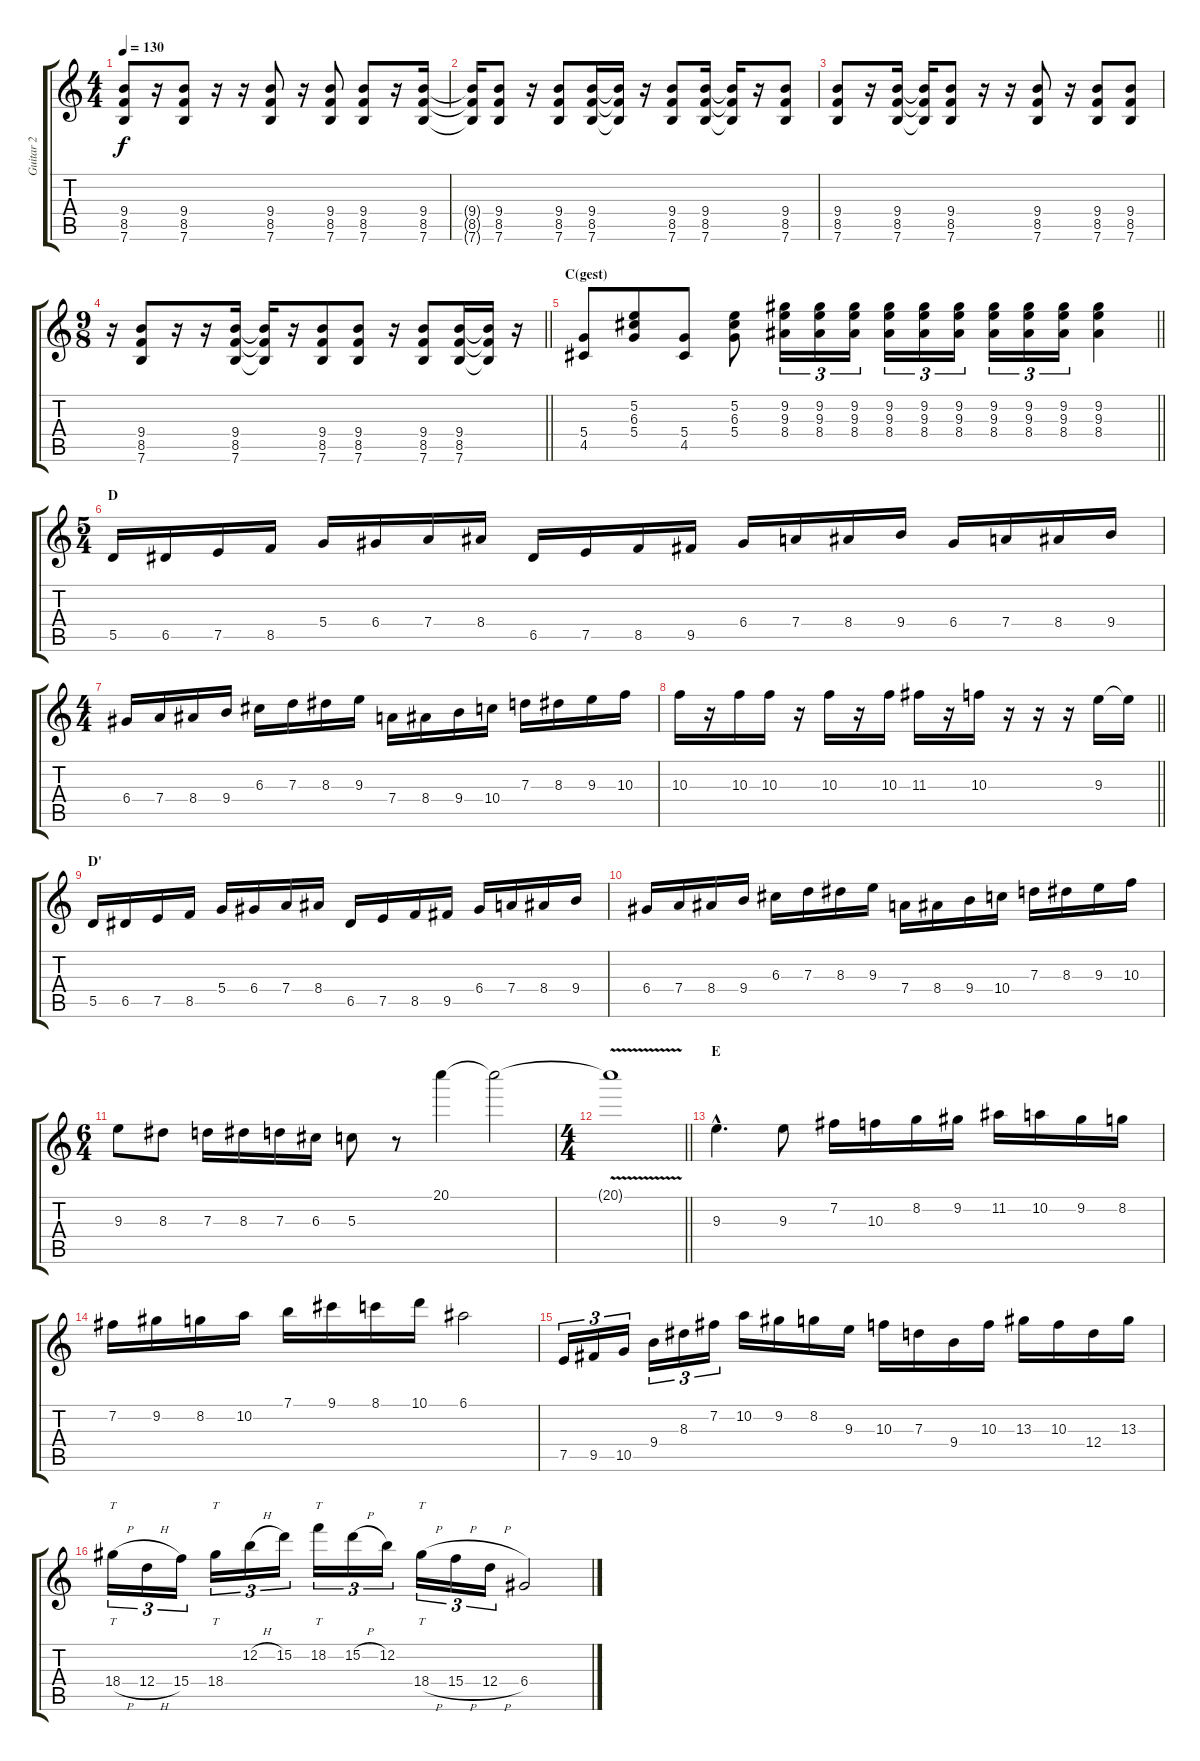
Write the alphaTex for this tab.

\track ("Guitar 2" "Guitar 2") {instrument distortionguitar}
\staff {score tabs}
\tuning (E4 B3 G3 D3 A2 E2) {hide}
\ts (4 4)
\tempo 130
\clef g2
\ks c
(9.4 8.5 7.6).8{dy f} r.16 (9.4 8.5 7.6).8 r.16 r.16 (9.4 8.5 7.6).8 r.16 (9.4 8.5 7.6).8 (9.4 8.5 7.6).8 r.16 (9.4 8.5 7.6).16 |
(9.4{t} 8.5{t} 7.6{t}).16 (9.4 8.5 7.6).8 r.16 (9.4 8.5 7.6).8 (9.4 8.5 7.6).16 (9.4{t} 8.5{t} 7.6{t}).16 r.16 (9.4 8.5 7.6).8 (9.4 8.5 7.6).16 (9.4{t} 8.5{t} 7.6{t}).16 r.16 (9.4 8.5 7.6).8 |
(9.4 8.5 7.6).8 r.16 (9.4 8.5 7.6).16 (9.4{t} 8.5{t} 7.6{t}).16 (9.4 8.5 7.6).8 r.16 r.16 (9.4 8.5 7.6).8 r.16 (9.4 8.5 7.6).8 (9.4 8.5 7.6).8 |
\ts (9 8)
\barLineRight lightlight
r.16 (9.4 8.5 7.6).8 r.16 r.16 (9.4 8.5 7.6).16 (9.4{t} 8.5{t} 7.6{t}).16 r.16 (9.4 8.5 7.6).8 (9.4 8.5 7.6).8 r.16 (9.4 8.5 7.6).8 (9.4 8.5 7.6).16 (9.4{t} 8.5{t} 7.6{t}).16 r.16 |
\section ("" "C(gest)")
\barLineRight lightlight
(5.4 4.5).8 (5.2 6.3 5.4).8 (5.4 4.5).8 (5.2 6.3 5.4).8 (9.2 9.3 8.4).16{tu (3 2)} (9.2 9.3 8.4).16{tu (3 2)} (9.2 9.3 8.4).16{tu (3 2)} (9.2 9.3 8.4).16{tu (3 2)} (9.2 9.3 8.4).16{tu (3 2)} (9.2 9.3 8.4).16{tu (3 2)} (9.2 9.3 8.4).16{tu (3 2)} (9.2 9.3 8.4).16{tu (3 2)} (9.2 9.3 8.4).16{tu (3 2)} (9.2 9.3 8.4).4 |
\ts (5 4)
\section ("" "D")
5.5.16 6.5.16 7.5.16 8.5.16 5.4.16 6.4.16 7.4.16 8.4.16 6.5.16 7.5.16 8.5.16 9.5.16 6.4.16 7.4.16 8.4.16 9.4.16 6.4.16 7.4.16 8.4.16 9.4.16 |
\ts (4 4)
6.4.16 7.4.16 8.4.16 9.4.16 6.3.16 7.3.16 8.3.16 9.3.16 7.4.16 8.4.16 9.4.16 10.4.16 7.3.16 8.3.16 9.3.16 10.3.16 |
\barLineRight lightlight
10.3.16 r.16 10.3.16 10.3.16 r.16 10.3.16 r.16 10.3.16 11.3.16 r.16 10.3.16 r.16 r.16 r.16 9.3.16 9.3{t}.16 |
\section ("" "D'")
5.5.16 6.5.16 7.5.16 8.5.16 5.4.16 6.4.16 7.4.16 8.4.16 6.5.16 7.5.16 8.5.16 9.5.16 6.4.16 7.4.16 8.4.16 9.4.16 |
6.4.16 7.4.16 8.4.16 9.4.16 6.3.16 7.3.16 8.3.16 9.3.16 7.4.16 8.4.16 9.4.16 10.4.16 7.3.16 8.3.16 9.3.16 10.3.16 |
\ts (6 4)
9.3.8 8.3.8 7.3.16 8.3.16 7.3.16 6.3.16 5.3.8 r.8 20.1.4 20.1{t}.2 |
\ts (4 4)
\barLineRight lightlight
20.1{v t}.1 |
\section ("" "E")
9.3{hac}.4{d} 9.3.8 7.2.16 10.3.16 8.2.16 9.2.16 11.2.16 10.2.16 9.2.16 8.2.16 |
7.2.16 9.2.16 8.2.16 10.2.16 7.1.16 9.1.16 8.1.16 10.1.16 6.1.2 |
7.5.16{tu (3 2)} 9.5.16{tu (3 2)} 10.5.16{tu (3 2)} 9.4.16{tu (3 2)} 8.3.16{tu (3 2)} 7.2.16{tu (3 2)} 10.2.16 9.2.16 8.2.16 9.3.16 10.3.16 7.3.16 9.4.16 10.3.16 13.3.16 10.3.16 12.4.16 13.3.16 |
18.4{h}.16{tt tu (3 2)} 12.4{h}.16{tu (3 2)} 15.4.16{tu (3 2)} 18.4.16{tt tu (3 2)} 12.2{h}.16{tu (3 2)} 15.2.16{tu (3 2)} 18.2.16{tt tu (3 2)} 15.2{h}.16{tu (3 2)} 12.2.16{tu (3 2)} 18.4{h}.16{tt tu (3 2)} 15.4{h}.16{tu (3 2)} 12.4{h}.16{tu (3 2)} 6.4.2
